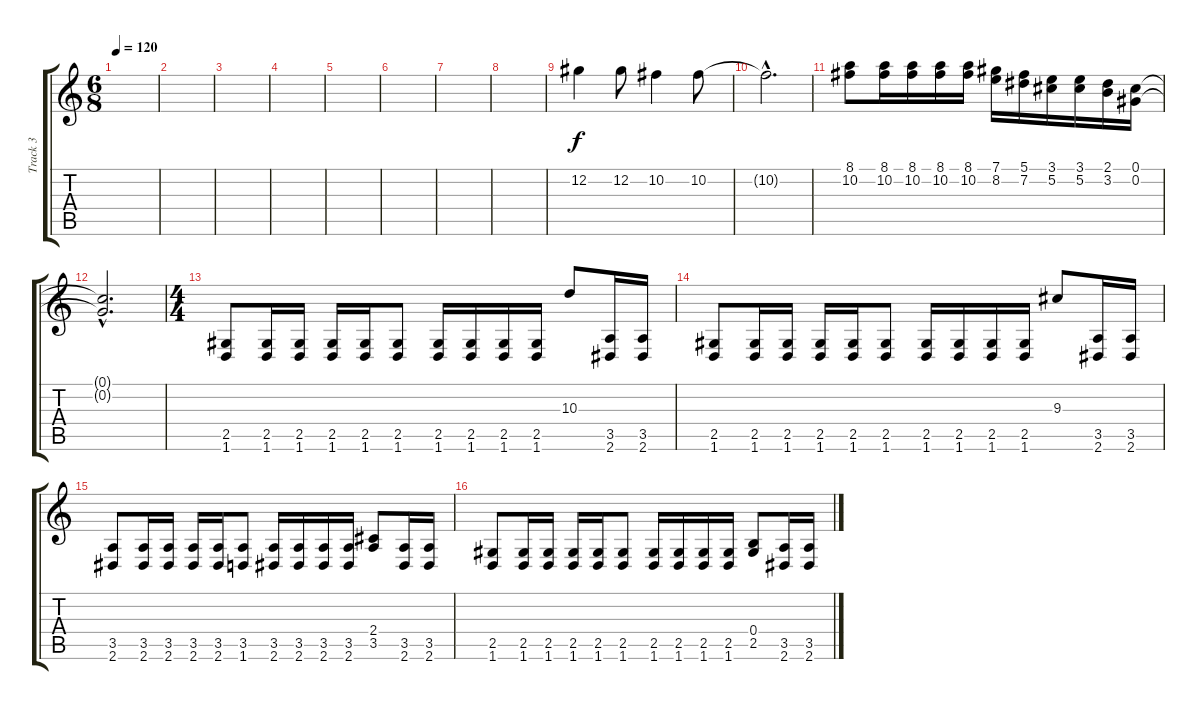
\track ("Track 3" "Track 3") {instrument distortionguitar}
\staff {score tabs}
\tuning (Db4 Ab3 E3 B2 Gb2 Db2) {hide}
\ts (6 8)
\tempo 120
\clef g2
\ks c
|
|
|
|
|
|
|
|
12.2.4 12.2.8 10.2.4 10.2.8 |
10.2{hac t}.2{d} |
(8.1 10.2).8 (8.1 10.2).16 (8.1 10.2).16 (8.1 10.2).16 (8.1 10.2).16 (7.1 8.2).16 (5.1 7.2).16 (3.1 5.2).16 (3.1 5.2).16 (2.1 3.2).16 (0.1 0.2).16 |
(0.1{hac t} 0.2{hac t}).2{d} |
\ts (4 4)
(2.5 1.6).8 (2.5 1.6).16 (2.5 1.6).16 (2.5 1.6).16 (2.5 1.6).16 (2.5 1.6).8 (2.5 1.6).16 (2.5 1.6).16 (2.5 1.6).16 (2.5 1.6).16 10.3.8 (3.5 2.6).16 (3.5 2.6).16 |
(2.5 1.6).8 (2.5 1.6).16 (2.5 1.6).16 (2.5 1.6).16 (2.5 1.6).16 (2.5 1.6).8 (2.5 1.6).16 (2.5 1.6).16 (2.5 1.6).16 (2.5 1.6).16 9.3.8 (3.5 2.6).16 (3.5 2.6).16 |
(3.5 2.6).8 (3.5 2.6).16 (3.5 2.6).16 (3.5 2.6).16 (3.5 2.6).16 (3.5 1.6).8 (3.5 2.6).16 (3.5 2.6).16 (3.5 2.6).16 (3.5 2.6).16 (2.4 3.5).8 (3.5 2.6).16 (3.5 2.6).16 |
(2.5 1.6).8 (2.5 1.6).16 (2.5 1.6).16 (2.5 1.6).16 (2.5 1.6).16 (2.5 1.6).8 (2.5 1.6).16 (2.5 1.6).16 (2.5 1.6).16 (2.5 1.6).16 (0.4 2.5).8 (3.5 2.6).16 (3.5 2.6).16
